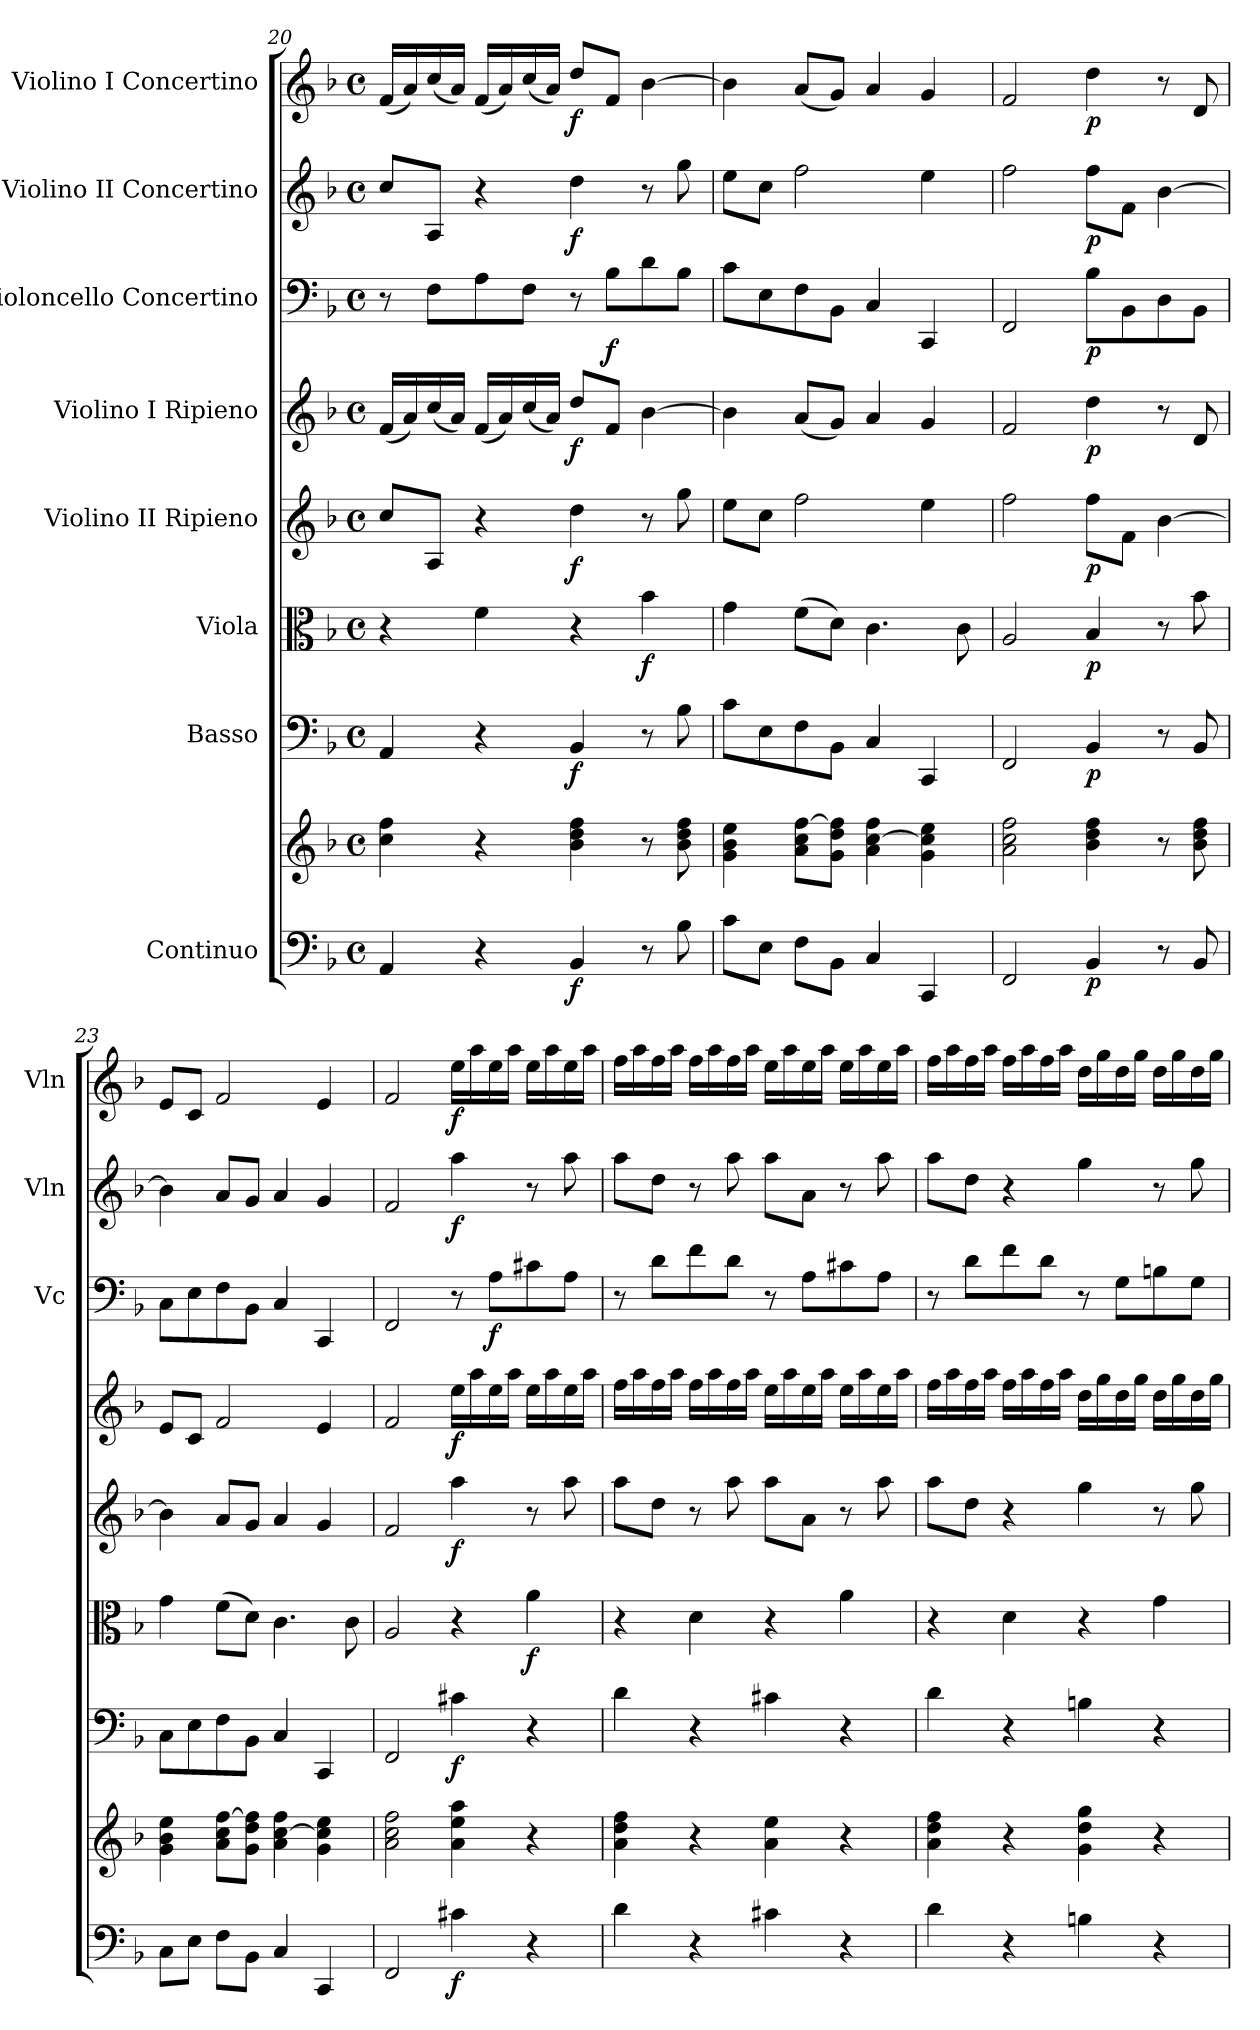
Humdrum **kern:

**kern	**kern	**dynam	**kern	**dynam	**kern	**dynam	**kern	**dynam	**kern	**dynam	**kern	**dynam	**kern	**dynam	**kern	**dynam
*part8	*part8	*part8	*part7	*part7	*part6	*part6	*part5	*part5	*part4	*part4	*part3	*part3	*part2	*part2	*part1	*part1
*staff9	*staff8	*staff8/9	*staff7	*staff7	*staff6	*staff6	*staff5	*staff5	*staff4	*staff4	*staff3	*staff3	*staff2	*staff2	*staff1	*staff1
*I"Continuo	*	*	*I"Basso	*	*I"Viola	*	*I"Violino II Ripieno	*	*I"Violino I Ripieno	*	*I"Violoncello Concertino	*	*I"Violino II Concertino	*	*I"Violino I Concertino	*
*	*	*	*	*	*	*	*	*	*	*	*I'Vc	*	*I'Vln	*	*I'Vln	*
*clefF4	*clefG2	*	*clefF4	*	*clefC3	*	*clefG2	*	*clefG2	*	*clefF4	*	*clefG2	*	*clefG2	*
*k[b-]	*k[b-]	*	*k[b-]	*	*k[b-]	*	*k[b-]	*	*k[b-]	*	*k[b-]	*	*k[b-]	*	*k[b-]	*
*M4/4	*M4/4	*	*M4/4	*	*M4/4	*	*M4/4	*	*M4/4	*	*M4/4	*	*M4/4	*	*M4/4	*
*met(c)	*met(c)	*	*met(c)	*	*met(c)	*	*met(c)	*	*met(c)	*	*met(c)	*	*met(c)	*	*met(c)	*
=20	=20	=20	=20	=20	=20	=20	=20	=20	=20	=20	=20	=20	=20	=20	=20	=20
4AA/	4cc\ 4ff\	.	4AA/	.	4r	.	8cc/L	.	(<16f/LL	.	8r	.	8cc/L	.	(<16f/LL	.
.	.	.	.	.	.	.	.	.	16a/)	.	.	.	.	.	16a/)	.
.	.	.	.	.	.	.	8A/J	.	(<16cc/	.	8F\L	.	8A/J	.	(<16cc/	.
.	.	.	.	.	.	.	.	.	16a/JJ)	.	.	.	.	.	16a/JJ)	.
4r	4r	.	4r	.	4f\	.	4r	.	(<16f/LL	.	8A\	.	4r	.	(<16f/LL	.
.	.	.	.	.	.	.	.	.	16a/)	.	.	.	.	.	16a/)	.
.	.	.	.	.	.	.	.	.	(<16cc/	.	8F\J	.	.	.	(<16cc/	.
.	.	.	.	.	.	.	.	.	16a/JJ)	.	.	.	.	.	16a/JJ)	.
!	!	!LO:DY:b=2	!	!LO:DY:b	!	!	!	!LO:DY:b	!	!LO:DY:b	!	!	!	!LO:DY:b	!	!LO:DY:b
4BB-/	4b-\ 4dd\ 4ff\	f	4BB-/	f	4r	.	4dd\	f	8dd/L	f	8r	.	4dd\	f	8dd/L	f
!	!	!	!	!	!	!	!	!	!	!	!	!LO:DY:b	!	!	!	!
.	.	.	.	.	.	.	.	.	8f/J	.	8B-\L	f	.	.	8f/J	.
!	!	!	!	!	!	!LO:DY:b	!	!	!	!	!	!	!	!	!	!
8r	8r	.	8r	.	4b-\	f	8r	.	[4b-\	.	8d\	.	8r	.	[4b-\	.
8B-\	8b-\ 8dd\ 8ff\	.	8B-\	.	.	.	8gg\	.	.	.	8B-\J	.	8gg\	.	.	.
=21	=21	=21	=21	=21	=21	=21	=21	=21	=21	=21	=21	=21	=21	=21	=21	=21
8c\L	4g\ 4b-\ 4ee\	.	8c\L	.	4g\	.	8ee\L	.	4b-\]	.	8c\L	.	8ee\L	.	4b-\]	.
8E\J	.	.	8E\	.	.	.	8cc\J	.	.	.	8E\	.	8cc\J	.	.	.
8F\L	8a\ 8cc\ [8ff\L	.	8F\	.	(>8f\L	.	2ff\	.	(<8a/L	.	8F\	.	2ff\	.	(<8a/L	.
8BB-\J	8g\ 8dd\ 8ff]\J	.	8BB-\J	.	8d\J)	.	.	.	8g/J)	.	8BB-\J	.	.	.	8g/J)	.
4C/	4a\ [4cc\ 4ff\	.	4C/	.	4.c\	.	.	.	4a/	.	4C/	.	.	.	4a/	.
4CC/	4g\ 4cc\] 4ee\	.	4CC/	.	.	.	4ee\	.	4g/	.	4CC/	.	4ee\	.	4g/	.
.	.	.	.	.	8c\	.	.	.	.	.	.	.	.	.	.	.
=22	=22	=22	=22	=22	=22	=22	=22	=22	=22	=22	=22	=22	=22	=22	=22	=22
2FF/	2a\ 2cc\ 2ff\	.	2FF/	.	2A/	.	2ff\	.	2f/	.	2FF/	.	2ff\	.	2f/	.
!	!	!LO:DY:b=2	!	!LO:DY:b	!	!LO:DY:b	!	!LO:DY:b	!	!LO:DY:b	!	!LO:DY:b	!	!LO:DY:b	!	!LO:DY:b
4BB-/	4b-\ 4dd\ 4ff\	p	4BB-/	p	4B-/	p	8ff\L	p	4dd\	p	8B-\L	p	8ff\L	p	4dd\	p
.	.	.	.	.	.	.	8f\J	.	.	.	8BB-\	.	8f\J	.	.	.
8r	8r	.	8r	.	8r	.	[4b-\	.	8r	.	8D\	.	[4b-\	.	8r	.
8BB-/	8b-\ 8dd\ 8ff\	.	8BB-/	.	8b-\	.	.	.	8d/	.	8BB-\J	.	.	.	8d/	.
=23	=23	=23	=23	=23	=23	=23	=23	=23	=23	=23	=23	=23	=23	=23	=23	=23
8C\L	4g\ 4b-\ 4ee\	.	8C\L	.	4g\	.	4b-\]	.	8e/L	.	8C\L	.	4b-\]	.	8e/L	.
8E\J	.	.	8E\	.	.	.	.	.	8c/J	.	8E\	.	.	.	8c/J	.
8F\L	8a\ 8cc\ [8ff\L	.	8F\	.	(>8f\L	.	8a/L	.	2f/	.	8F\	.	8a/L	.	2f/	.
8BB-\J	8g\ 8dd\ 8ff]\J	.	8BB-\J	.	8d\J)	.	8g/J	.	.	.	8BB-\J	.	8g/J	.	.	.
4C/	4a\ [4cc\ 4ff\	.	4C/	.	4.c\	.	4a/	.	.	.	4C/	.	4a/	.	.	.
4CC/	4g\ 4cc\] 4ee\	.	4CC/	.	.	.	4g/	.	4e/	.	4CC/	.	4g/	.	4e/	.
.	.	.	.	.	8c\	.	.	.	.	.	.	.	.	.	.	.
!!LO:LB:g=z
=24	=24	=24	=24	=24	=24	=24	=24	=24	=24	=24	=24	=24	=24	=24	=24	=24
2FF/	2a\ 2cc\ 2ff\	.	2FF/	.	2A/	.	2f/	.	2f/	.	2FF/	.	2f/	.	2f/	.
!	!	!LO:DY:b=2	!	!LO:DY:b	!	!	!	!LO:DY:b	!	!LO:DY:b	!	!	!	!LO:DY:b	!	!LO:DY:b
4c#X\	4a\ 4ee\ 4aa\	f	4c#X\	f	4r	.	4aa\	f	16ee\LL	f	8r	.	4aa\	f	16ee\LL	f
.	.	.	.	.	.	.	.	.	16aa\	.	.	.	.	.	16aa\	.
!	!	!	!	!	!	!	!	!	!	!	!	!LO:DY:b	!	!	!	!
.	.	.	.	.	.	.	.	.	16ee\	.	8A\L	f	.	.	16ee\	.
.	.	.	.	.	.	.	.	.	16aa\JJ	.	.	.	.	.	16aa\JJ	.
!	!	!	!	!	!	!LO:DY:b	!	!	!	!	!	!	!	!	!	!
4r	4r	.	4r	.	4a\	f	8r	.	16ee\LL	.	8c#X\	.	8r	.	16ee\LL	.
.	.	.	.	.	.	.	.	.	16aa\	.	.	.	.	.	16aa\	.
.	.	.	.	.	.	.	8aa\	.	16ee\	.	8A\J	.	8aa\	.	16ee\	.
.	.	.	.	.	.	.	.	.	16aa\JJ	.	.	.	.	.	16aa\JJ	.
=25	=25	=25	=25	=25	=25	=25	=25	=25	=25	=25	=25	=25	=25	=25	=25	=25
4d\	4a\ 4dd\ 4ff\	.	4d\	.	4r	.	8aa\L	.	16ff\LL	.	8r	.	8aa\L	.	16ff\LL	.
.	.	.	.	.	.	.	.	.	16aa\	.	.	.	.	.	16aa\	.
.	.	.	.	.	.	.	8dd\J	.	16ff\	.	8d\L	.	8dd\J	.	16ff\	.
.	.	.	.	.	.	.	.	.	16aa\JJ	.	.	.	.	.	16aa\JJ	.
4r	4r	.	4r	.	4d\	.	8r	.	16ff\LL	.	8f\	.	8r	.	16ff\LL	.
.	.	.	.	.	.	.	.	.	16aa\	.	.	.	.	.	16aa\	.
.	.	.	.	.	.	.	8aa\	.	16ff\	.	8d\J	.	8aa\	.	16ff\	.
.	.	.	.	.	.	.	.	.	16aa\JJ	.	.	.	.	.	16aa\JJ	.
4c#X\	4a\ 4ee\	.	4c#X\	.	4r	.	8aa\L	.	16ee\LL	.	8r	.	8aa\L	.	16ee\LL	.
.	.	.	.	.	.	.	.	.	16aa\	.	.	.	.	.	16aa\	.
.	.	.	.	.	.	.	8a\J	.	16ee\	.	8A\L	.	8a\J	.	16ee\	.
.	.	.	.	.	.	.	.	.	16aa\JJ	.	.	.	.	.	16aa\JJ	.
4r	4r	.	4r	.	4a\	.	8r	.	16ee\LL	.	8c#X\	.	8r	.	16ee\LL	.
.	.	.	.	.	.	.	.	.	16aa\	.	.	.	.	.	16aa\	.
.	.	.	.	.	.	.	8aa\	.	16ee\	.	8A\J	.	8aa\	.	16ee\	.
.	.	.	.	.	.	.	.	.	16aa\JJ	.	.	.	.	.	16aa\JJ	.
=26	=26	=26	=26	=26	=26	=26	=26	=26	=26	=26	=26	=26	=26	=26	=26	=26
4d\	4a\ 4dd\ 4ff\	.	4d\	.	4r	.	8aa\L	.	16ff\LL	.	8r	.	8aa\L	.	16ff\LL	.
.	.	.	.	.	.	.	.	.	16aa\	.	.	.	.	.	16aa\	.
.	.	.	.	.	.	.	8dd\J	.	16ff\	.	8d\L	.	8dd\J	.	16ff\	.
.	.	.	.	.	.	.	.	.	16aa\JJ	.	.	.	.	.	16aa\JJ	.
4r	4r	.	4r	.	4d\	.	4r	.	16ff\LL	.	8f\	.	4r	.	16ff\LL	.
.	.	.	.	.	.	.	.	.	16aa\	.	.	.	.	.	16aa\	.
.	.	.	.	.	.	.	.	.	16ff\	.	8d\J	.	.	.	16ff\	.
.	.	.	.	.	.	.	.	.	16aa\JJ	.	.	.	.	.	16aa\JJ	.
4Bn\	4g\ 4dd\ 4gg\	.	4Bn\	.	4r	.	4gg\	.	16dd\LL	.	8r	.	4gg\	.	16dd\LL	.
.	.	.	.	.	.	.	.	.	16gg\	.	.	.	.	.	16gg\	.
.	.	.	.	.	.	.	.	.	16dd\	.	8G\L	.	.	.	16dd\	.
.	.	.	.	.	.	.	.	.	16gg\JJ	.	.	.	.	.	16gg\JJ	.
4r	4r	.	4r	.	4g\	.	8r	.	16dd\LL	.	8Bn\	.	8r	.	16dd\LL	.
.	.	.	.	.	.	.	.	.	16gg\	.	.	.	.	.	16gg\	.
.	.	.	.	.	.	.	8gg\	.	16dd\	.	8G\J	.	8gg\	.	16dd\	.
.	.	.	.	.	.	.	.	.	16gg\JJ	.	.	.	.	.	16gg\JJ	.
=	=	=	=	=	=	=	=	=	=	=	=	=	=	=	=	=
*-	*-	*-	*-	*-	*-	*-	*-	*-	*-	*-	*-	*-	*-	*-	*-	*-
